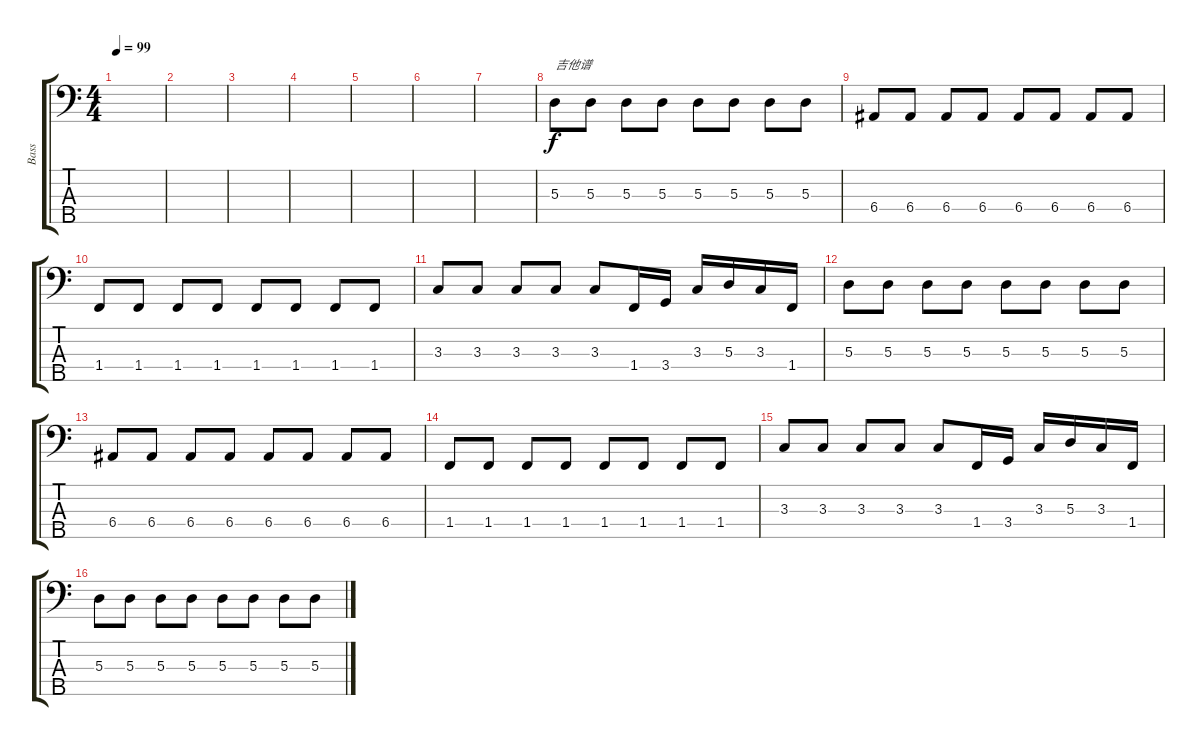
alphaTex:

\track ("Bass" "Bass") {instrument electricbassfinger}
\staff {score tabs}
\tuning (G2 D2 A1 E1 B0) {hide}
\ts (4 4)
\tempo 99
\clef f4
\ks c
|
|
|
|
|
|
|
5.3.8{txt "吉他谱"} 5.3.8 5.3.8 5.3.8 5.3.8 5.3.8 5.3.8 5.3.8 |
6.4.8 6.4.8 6.4.8 6.4.8 6.4.8 6.4.8 6.4.8 6.4.8 |
1.4.8 1.4.8 1.4.8 1.4.8 1.4.8 1.4.8 1.4.8 1.4.8 |
3.3.8 3.3.8 3.3.8 3.3.8 3.3.8 1.4.16 3.4.16 3.3.16 5.3.16 3.3.16 1.4.16 |
5.3.8 5.3.8 5.3.8 5.3.8 5.3.8 5.3.8 5.3.8 5.3.8 |
6.4.8 6.4.8 6.4.8 6.4.8 6.4.8 6.4.8 6.4.8 6.4.8 |
1.4.8 1.4.8 1.4.8 1.4.8 1.4.8 1.4.8 1.4.8 1.4.8 |
3.3.8 3.3.8 3.3.8 3.3.8 3.3.8 1.4.16 3.4.16 3.3.16 5.3.16 3.3.16 1.4.16 |
5.3.8 5.3.8 5.3.8 5.3.8 5.3.8 5.3.8 5.3.8 5.3.8
